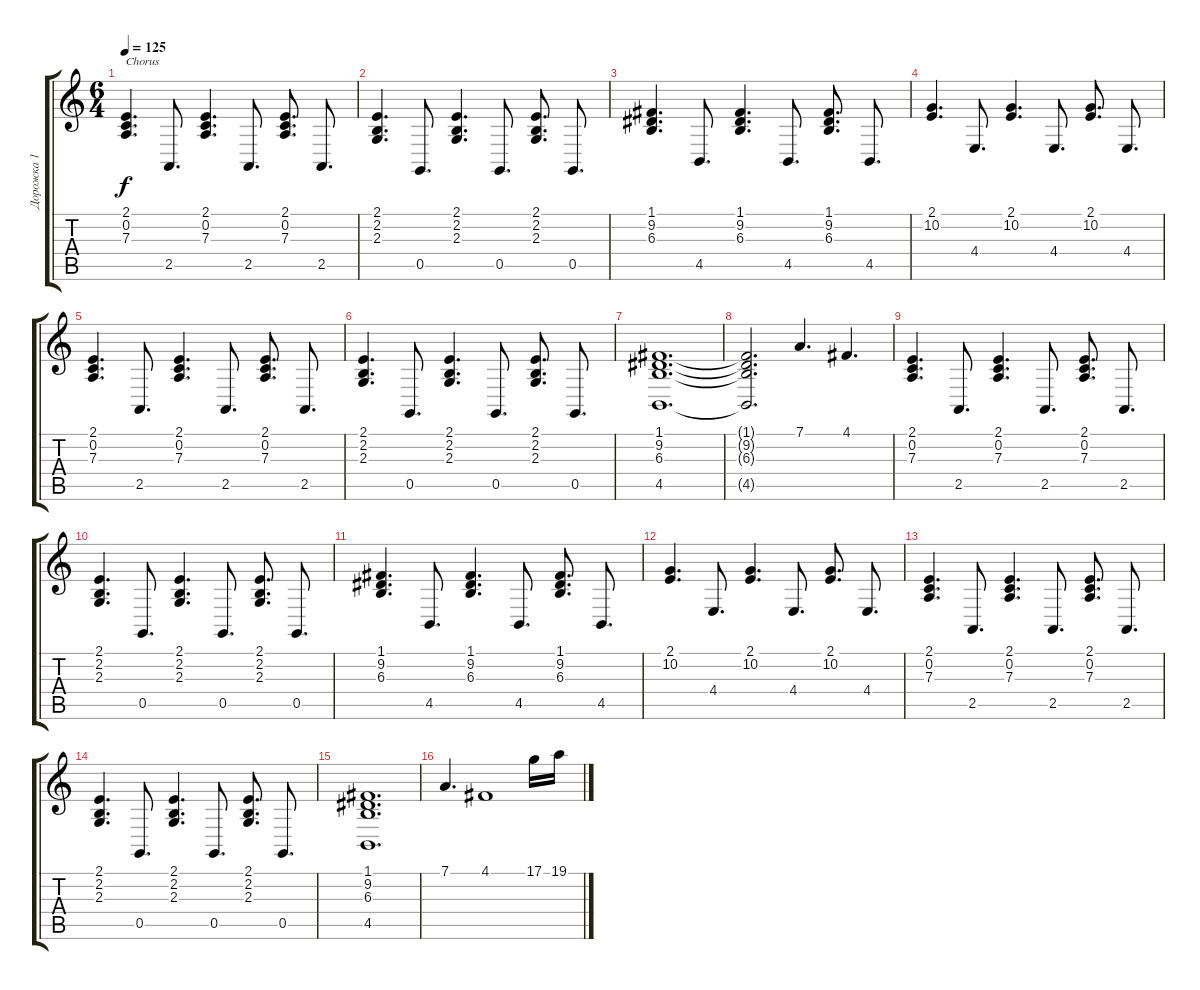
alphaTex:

\track ("Дорожка 1" "Дорожка 1") {instrument acousticgrandpiano}
\staff {score tabs}
\tuning (D4 A3 F3 C3 G2 C2) {hide}
\ts (6 4)
\tempo 125
\clef g2
\ks c
(2.1 0.2 7.3).4{d txt "Chorus" dy f} 2.5.8{d} (2.1 0.2 7.3).4{d} 2.5.8{d} (2.1 0.2 7.3).8{d} 2.5.8{d} |
(2.1 2.2 2.3).4{d} 0.5.8{d} (2.1 2.2 2.3).4{d} 0.5.8{d} (2.1 2.2 2.3).8{d} 0.5.8{d} |
(1.1 9.2 6.3).4{d} 4.5.8{d} (1.1 9.2 6.3).4{d} 4.5.8{d} (1.1 9.2 6.3).8{d} 4.5.8{d} |
(2.1 10.2).4{d} 4.4.8{d} (2.1 10.2).4{d} 4.4.8{d} (2.1 10.2).8{d} 4.4.8{d} |
(2.1 0.2 7.3).4{d} 2.5.8{d} (2.1 0.2 7.3).4{d} 2.5.8{d} (2.1 0.2 7.3).8{d} 2.5.8{d} |
(2.1 2.2 2.3).4{d} 0.5.8{d} (2.1 2.2 2.3).4{d} 0.5.8{d} (2.1 2.2 2.3).8{d} 0.5.8{d} |
(1.1 9.2 6.3 4.5).1{d} |
(1.1{t} 9.2{t} 6.3{t} 4.5{t}).2{d} 7.1.4{d} 4.1.4{d} |
(2.1 0.2 7.3).4{d} 2.5.8{d} (2.1 0.2 7.3).4{d} 2.5.8{d} (2.1 0.2 7.3).8{d} 2.5.8{d} |
(2.1 2.2 2.3).4{d} 0.5.8{d} (2.1 2.2 2.3).4{d} 0.5.8{d} (2.1 2.2 2.3).8{d} 0.5.8{d} |
(1.1 9.2 6.3).4{d} 4.5.8{d} (1.1 9.2 6.3).4{d} 4.5.8{d} (1.1 9.2 6.3).8{d} 4.5.8{d} |
(2.1 10.2).4{d} 4.4.8{d} (2.1 10.2).4{d} 4.4.8{d} (2.1 10.2).8{d} 4.4.8{d} |
(2.1 0.2 7.3).4{d} 2.5.8{d} (2.1 0.2 7.3).4{d} 2.5.8{d} (2.1 0.2 7.3).8{d} 2.5.8{d} |
(2.1 2.2 2.3).4{d} 0.5.8{d} (2.1 2.2 2.3).4{d} 0.5.8{d} (2.1 2.2 2.3).8{d} 0.5.8{d} |
(1.1 9.2 6.3 4.5).1{d} |
7.1.4{d} 4.1.1 17.1.16 19.1.16
